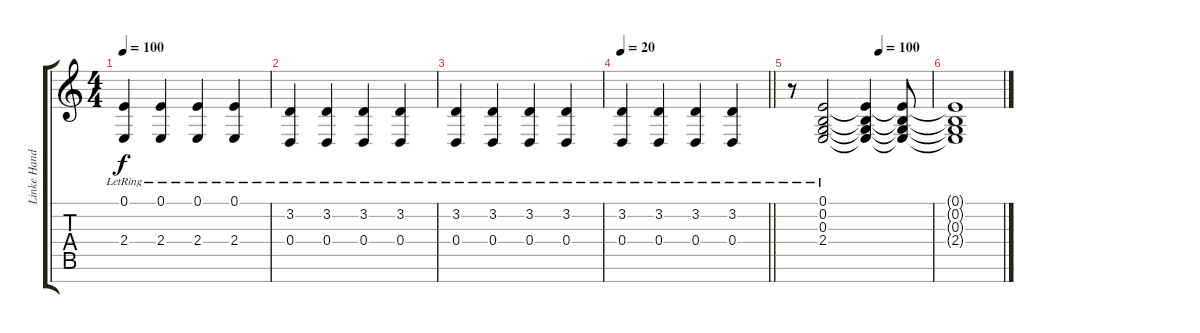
\track ("Linke Hand" "Linke Hand") {instrument acousticgrandpiano}
\staff {score tabs}
\tuning (E4 B3 G3 D3 A2 E2 B1) {hide}
\ts (4 4)
\tempo 100
\clef g2
\ks c
(0.1{lr} 2.4{lr}).4{dy f} (0.1{lr} 2.4{lr}).4 (0.1{lr} 2.4{lr}).4 (0.1{lr} 2.4{lr}).4 |
(3.2{lr} 0.4{lr}).4 (3.2{lr} 0.4{lr}).4 (3.2{lr} 0.4{lr}).4 (3.2{lr} 0.4{lr}).4 |
(3.2{lr} 0.4{lr}).4 (3.2{lr} 0.4{lr}).4 (3.2{lr} 0.4{lr}).4 (3.2{lr} 0.4{lr}).4 |
\tempo 20
\barLineRight lightlight
(3.2{lr} 0.4{lr}).4 (3.2{lr} 0.4{lr}).4 (3.2{lr} 0.4{lr}).4 (3.2{lr} 0.4{lr}).4 |
\tempo (100 0.625)
r.8 (0.1{lr} 0.2{lr} 0.3{lr} 2.4{lr}).2 (0.1{t} 0.2{t} 0.3{t} 2.4{t}).4 (0.1{t} 0.2{t} 0.3{t} 2.4{t}).8 |
(0.1{t} 0.2{t} 0.3{t} 2.4{t}).1
